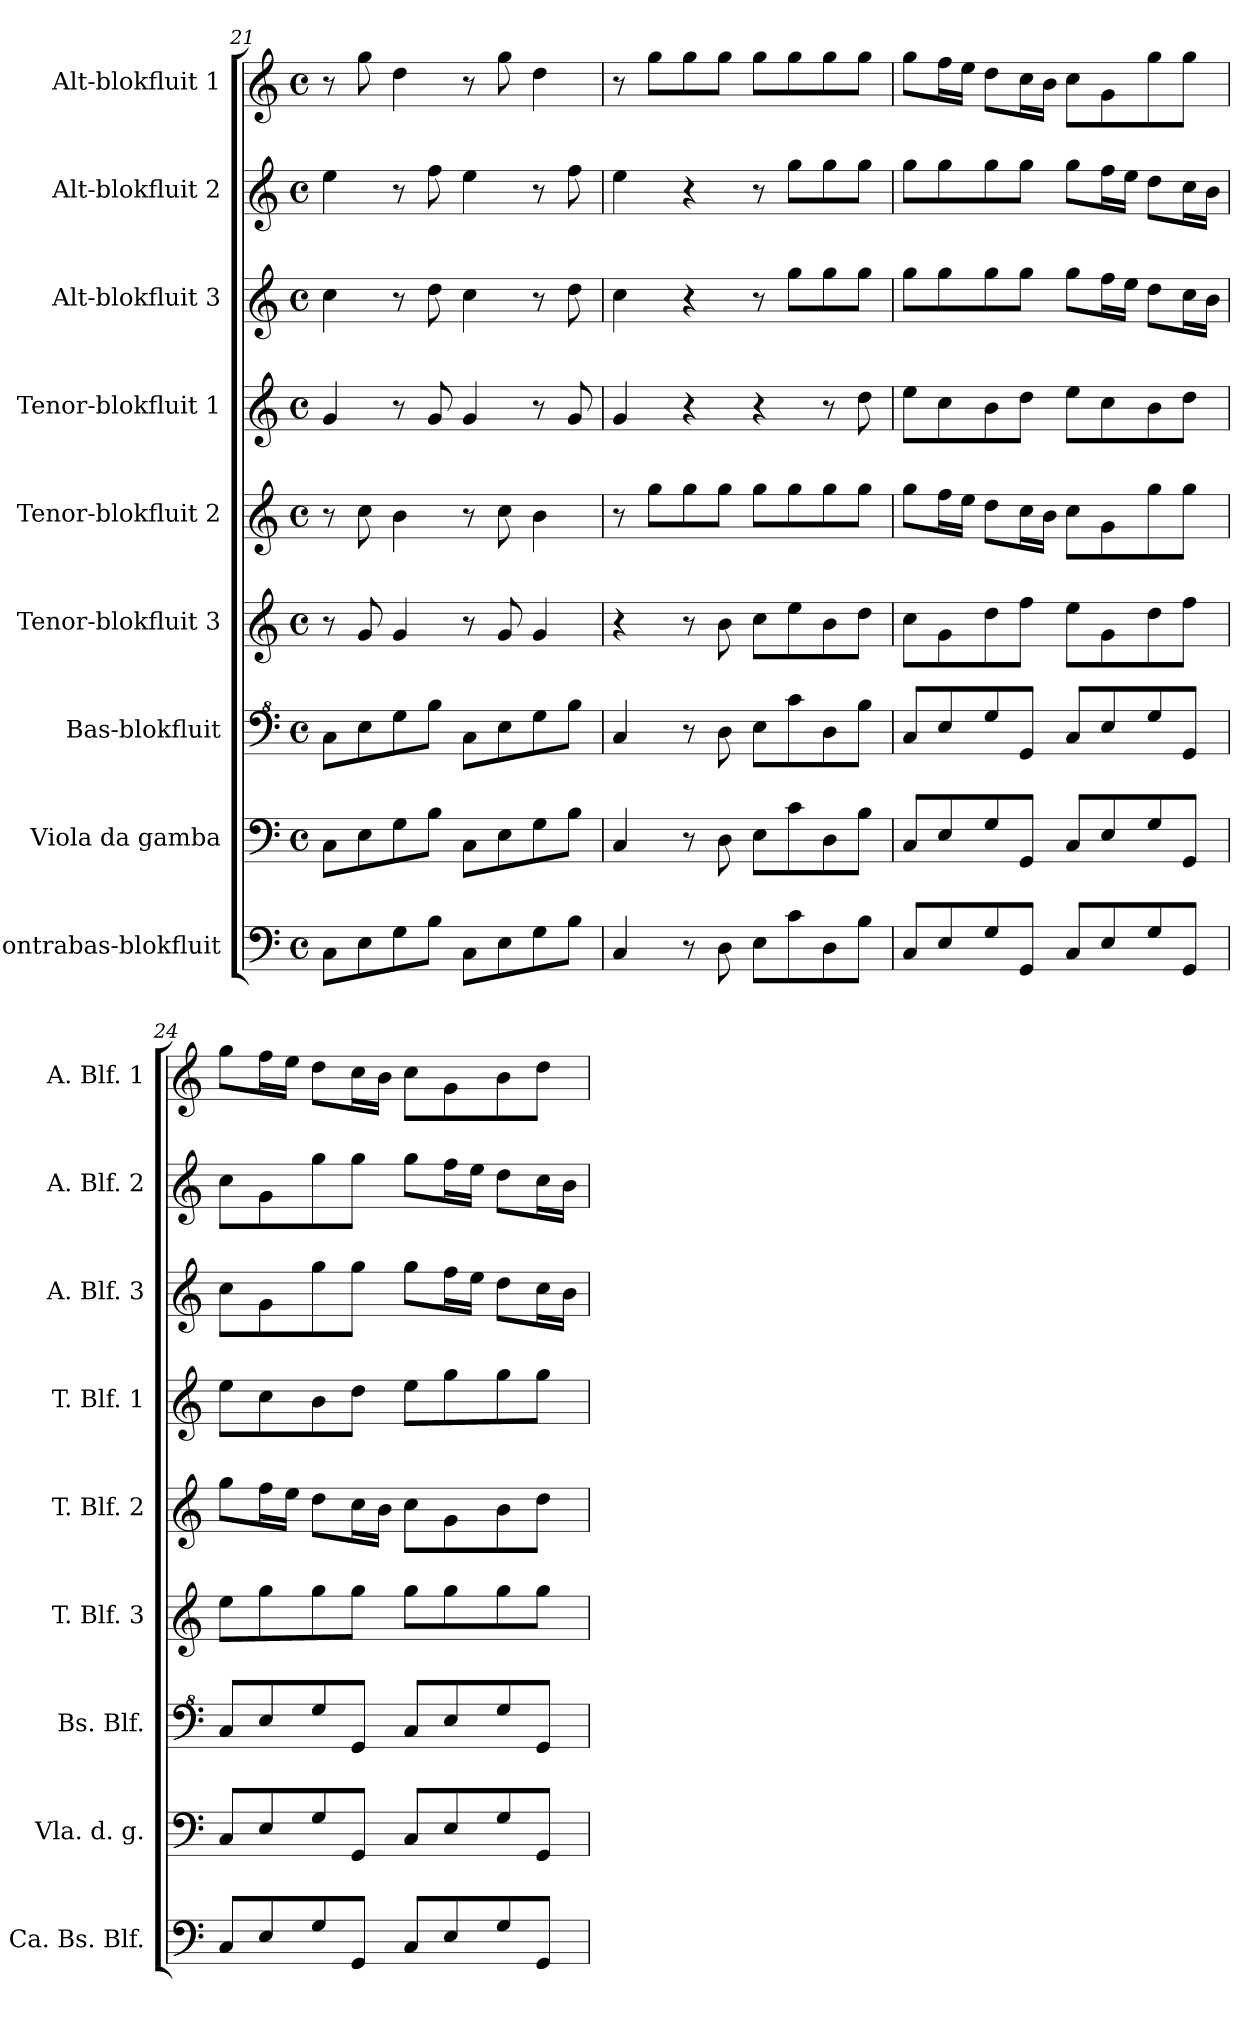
**kern	**kern	**kern	**kern	**kern	**kern	**kern	**kern	**kern
*part9	*part8	*part7	*part6	*part5	*part4	*part3	*part2	*part1
*staff9	*staff8	*staff7	*staff6	*staff5	*staff4	*staff3	*staff2	*staff1
*I"Contrabas-blokfluit	*I"Viola da gamba	*I"Bas-blokfluit	*I"Tenor-blokfluit 3	*I"Tenor-blokfluit 2	*I"Tenor-blokfluit 1	*I"Alt-blokfluit 3	*I"Alt-blokfluit 2	*I"Alt-blokfluit 1
*I'Ca. Bs. Blf.	*I'Vla. d. g.	*I'Bs. Blf.	*I'T. Blf. 3	*I'T. Blf. 2	*I'T. Blf. 1	*I'A. Blf. 3	*I'A. Blf. 2	*I'A. Blf. 1
!!LO:PB:g=z
*clefF4	*clefF4	*clefF^4	*clefG2	*clefG2	*clefG2	*clefG2	*clefG2	*clefG2
*k[]	*k[]	*k[]	*k[]	*k[]	*k[]	*k[]	*k[]	*k[]
*M4/4	*M4/4	*M4/4	*M4/4	*M4/4	*M4/4	*M4/4	*M4/4	*M4/4
*met(c)	*met(c)	*met(c)	*met(c)	*met(c)	*met(c)	*met(c)	*met(c)	*met(c)
=21	=21	=21	=21	=21	=21	=21	=21	=21
8C\L	8C\L	8c\L	8r	8r	4g/	4cc\	4ee\	8r
8E\	8E\	8e\	8g/	8cc\	.	.	.	8gg\
8G\	8G\	8g\	4g/	4b\	8r	8r	8r	4dd\
8B\J	8B\J	8b\J	.	.	8g/	8dd\	8ff\	.
8C\L	8C\L	8c\L	8r	8r	4g/	4cc\	4ee\	8r
8E\	8E\	8e\	8g/	8cc\	.	.	.	8gg\
8G\	8G\	8g\	4g/	4b\	8r	8r	8r	4dd\
8B\J	8B\J	8b\J	.	.	8g/	8dd\	8ff\	.
=22	=22	=22	=22	=22	=22	=22	=22	=22
4C/	4C/	4c/	4r	8r	4g/	4cc\	4ee\	8r
.	.	.	.	8gg\L	.	.	.	8gg\L
8r	8r	8r	8r	8gg\	4r	4r	4r	8gg\
8D\	8D\	8d\	8b\	8gg\J	.	.	.	8gg\J
8E\L	8E\L	8e\L	8cc\L	8gg\L	4r	8r	8r	8gg\L
8c\	8c\	8cc\	8ee\	8gg\	.	8gg\L	8gg\L	8gg\
8D\	8D\	8d\	8b\	8gg\	8r	8gg\	8gg\	8gg\
8B\J	8B\J	8b\J	8dd\J	8gg\J	8dd\	8gg\J	8gg\J	8gg\J
=23	=23	=23	=23	=23	=23	=23	=23	=23
8C/L	8C/L	8c/L	8cc\L	8gg\L	8ee\L	8gg\L	8gg\L	8gg\L
8E/	8E/	8e/	8g\	16ff\L	8cc\	8gg\	8gg\	16ff\L
.	.	.	.	16ee\JJ	.	.	.	16ee\JJ
8G/	8G/	8g/	8dd\	8dd\L	8b\	8gg\	8gg\	8dd\L
8GG/J	8GG/J	8G/J	8ff\J	16cc\L	8dd\J	8gg\J	8gg\J	16cc\L
.	.	.	.	16b\JJ	.	.	.	16b\JJ
8C/L	8C/L	8c/L	8ee\L	8cc\L	8ee\L	8gg\L	8gg\L	8cc\L
8E/	8E/	8e/	8g\	8g\	8cc\	16ff\L	16ff\L	8g\
.	.	.	.	.	.	16ee\JJ	16ee\JJ	.
8G/	8G/	8g/	8dd\	8gg\	8b\	8dd\L	8dd\L	8gg\
8GG/J	8GG/J	8G/J	8ff\J	8gg\J	8dd\J	16cc\L	16cc\L	8gg\J
.	.	.	.	.	.	16b\JJ	16b\JJ	.
=24	=24	=24	=24	=24	=24	=24	=24	=24
8C/L	8C/L	8c/L	8ee\L	8gg\L	8ee\L	8cc\L	8cc\L	8gg\L
8E/	8E/	8e/	8gg\	16ff\L	8cc\	8g\	8g\	16ff\L
.	.	.	.	16ee\JJ	.	.	.	16ee\JJ
8G/	8G/	8g/	8gg\	8dd\L	8b\	8gg\	8gg\	8dd\L
8GG/J	8GG/J	8G/J	8gg\J	16cc\L	8dd\J	8gg\J	8gg\J	16cc\L
.	.	.	.	16b\JJ	.	.	.	16b\JJ
8C/L	8C/L	8c/L	8gg\L	8cc\L	8ee\L	8gg\L	8gg\L	8cc\L
8E/	8E/	8e/	8gg\	8g\	8gg\	16ff\L	16ff\L	8g\
.	.	.	.	.	.	16ee\JJ	16ee\JJ	.
8G/	8G/	8g/	8gg\	8b\	8gg\	8dd\L	8dd\L	8b\
8GG/J	8GG/J	8G/J	8gg\J	8dd\J	8gg\J	16cc\L	16cc\L	8dd\J
.	.	.	.	.	.	16b\JJ	16b\JJ	.
=	=	=	=	=	=	=	=	=
*-	*-	*-	*-	*-	*-	*-	*-	*-
